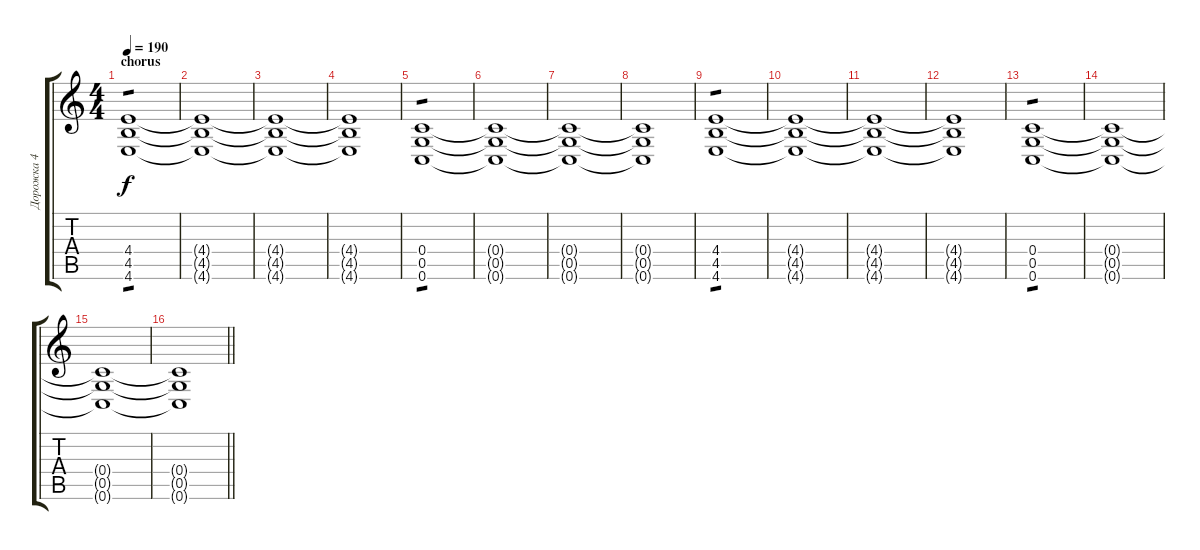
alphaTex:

\track ("Дорожка 4" "Дорожка 4") {instrument distortionguitar}
\staff {score tabs}
\tuning (D4 A3 F3 C3 G2 C2) {hide}
\ts (4 4)
\section ("" "chorus")
\tempo 190
\clef g2
\ks c
(4.4 4.5 4.6).1{tp 1 dy f} |
(4.4{t} 4.5{t} 4.6{t}).1 |
(4.4{t} 4.5{t} 4.6{t}).1 |
(4.4{t} 4.5{t} 4.6{t}).1 |
(0.4 0.5 0.6).1{tp 1} |
(0.4{t} 0.5{t} 0.6{t}).1 |
(0.4{t} 0.5{t} 0.6{t}).1 |
(0.4{t} 0.5{t} 0.6{t}).1 |
(4.4 4.5 4.6).1{tp 1} |
(4.4{t} 4.5{t} 4.6{t}).1 |
(4.4{t} 4.5{t} 4.6{t}).1 |
(4.4{t} 4.5{t} 4.6{t}).1 |
(0.4 0.5 0.6).1{tp 1} |
(0.4{t} 0.5{t} 0.6{t}).1 |
(0.4{t} 0.5{t} 0.6{t}).1 |
\barLineRight lightlight
(0.4{t} 0.5{t} 0.6{t}).1
